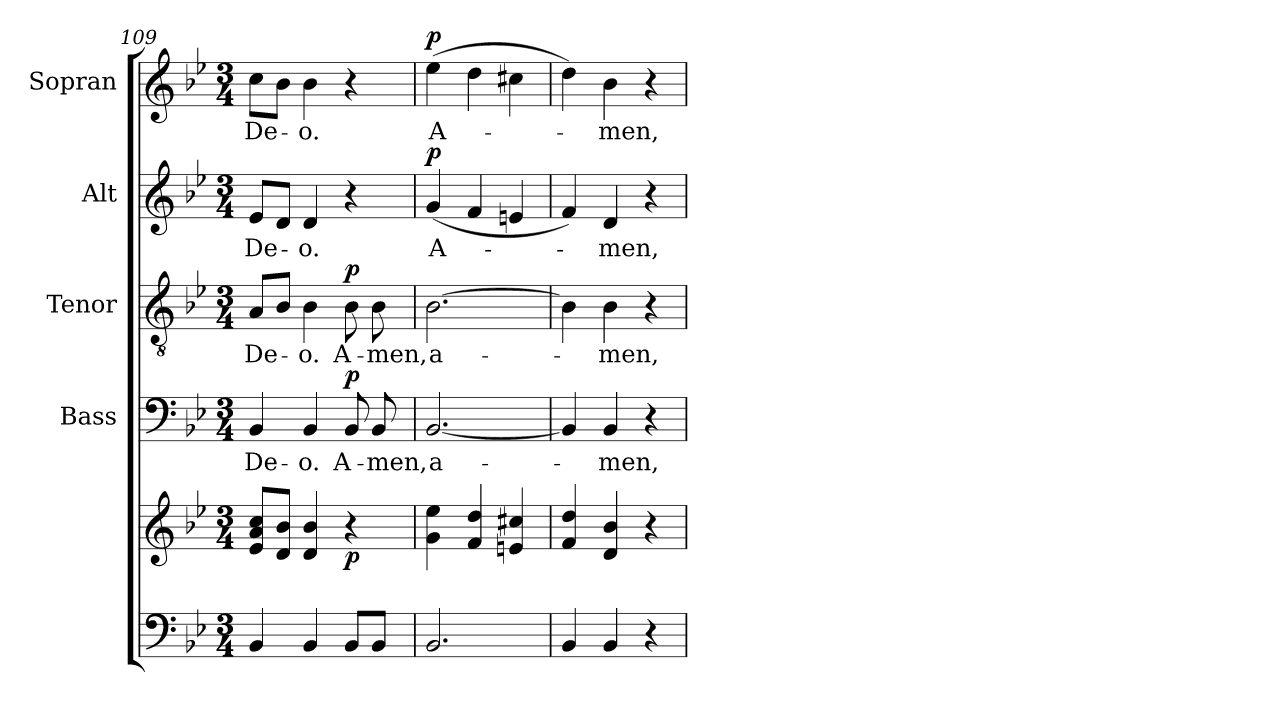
**kern	**kern	**dynam	**kern	**text	**dynam	**kern	**text	**dynam	**kern	**text	**dynam	**kern	**text	**dynam
*part5	*part5	*part5	*part4	*part4	*part4	*part3	*part3	*part3	*part2	*part2	*part2	*part1	*part1	*part1
*staff6	*staff5	*staff5/6	*staff4	*staff4	*staff4	*staff3	*staff3	*staff3	*staff2	*staff2	*staff2	*staff1	*staff1	*staff1
*	*	*	*I"Bass	*	*	*I"Tenor	*	*	*I"Alt	*	*	*I"Sopran	*	*
*	*	*	*I'B.	*	*	*I'T.	*	*	*I'A.	*	*	*I'S.	*	*
*clefF4	*clefG2	*	*clefF4	*	*	*clefGv2	*	*	*clefG2	*	*	*clefG2	*	*
*k[b-e-]	*k[b-e-]	*	*k[b-e-]	*	*	*k[b-e-]	*	*	*k[b-e-]	*	*	*k[b-e-]	*	*
*B-:	*B-:	*	*B-:	*	*	*B-:	*	*	*B-:	*	*	*B-:	*	*
*M3/4	*M3/4	*	*M3/4	*	*	*M3/4	*	*	*M3/4	*	*	*M3/4	*	*
=109	=109	=109	=109	=109	=109	=109	=109	=109	=109	=109	=109	=109	=109	=109
!	!	!	!	!LO:LY:b	!	!	!LO:LY:b	!	!	!LO:LY:b	!	!	!LO:LY:b	!
4BB-/	8e-/ 8a/ 8cc/L	.	4BB-/	De-	.	8A/L	De-	.	8e-/L	De-	.	8cc\L	De-	.
.	8d/ 8b-/J	.	.	.	.	8B-/J	.	.	8d/J	.	.	8b-\J	.	.
!	!	!	!	!LO:LY:b	!	!	!LO:LY:b	!	!	!LO:LY:b	!	!	!LO:LY:b	!
4BB-/	4d/ 4b-/	.	4BB-/	-o.	.	4B-\	-o.	.	4d/	-o.	.	4b-\	-o.	.
!	!	!LO:DY:b	!	!LO:LY:b	!LO:DY:a	!	!LO:LY:b	!LO:DY:a	!	!	!	!	!	!
8BB-/L	4r	p	8BB-/	A-	p	8B-\	A-	p	4r	.	.	4r	.	.
!	!	!	!	!LO:LY:b	!	!	!LO:LY:b	!	!	!	!	!	!	!
8BB-/J	.	.	8BB-/	-men,	.	8B-\	-men,	.	.	.	.	.	.	.
=110	=110	=110	=110	=110	=110	=110	=110	=110	=110	=110	=110	=110	=110	=110
!	!	!	!	!LO:LY:b	!	!	!LO:LY:b	!	!	!LO:LY:b	!LO:DY:a	!	!LO:LY:b	!LO:DY:a
2.BB-/	4g\ 4ee-\	.	[2.BB-/	a-	.	[2.B-\	a-	.	(<4g/	A-	p	(>4ee-\	A-	p
.	4f/ 4dd/	.	.	.	.	.	.	.	4f/	.	.	4dd\	.	.
.	4en/ 4cc#X/	.	.	.	.	.	.	.	4en/	.	.	4cc#X\	.	.
=111	=111	=111	=111	=111	=111	=111	=111	=111	=111	=111	=111	=111	=111	=111
4BB-/	4f/ 4dd/	.	4BB-/]	.	.	4B-\]	.	.	4f/)	.	.	4dd\)	.	.
!	!	!	!	!LO:LY:b	!	!	!LO:LY:b	!	!	!LO:LY:b	!	!	!LO:LY:b	!
4BB-/	4d/ 4b-/	.	4BB-/	-men,	.	4B-\	-men,	.	4d/	-men,	.	4b-\	-men,	.
4r	4r	.	4r	.	.	4r	.	.	4r	.	.	4r	.	.
=	=	=	=	=	=	=	=	=	=	=	=	=	=	=
*-	*-	*-	*-	*-	*-	*-	*-	*-	*-	*-	*-	*-	*-	*-
